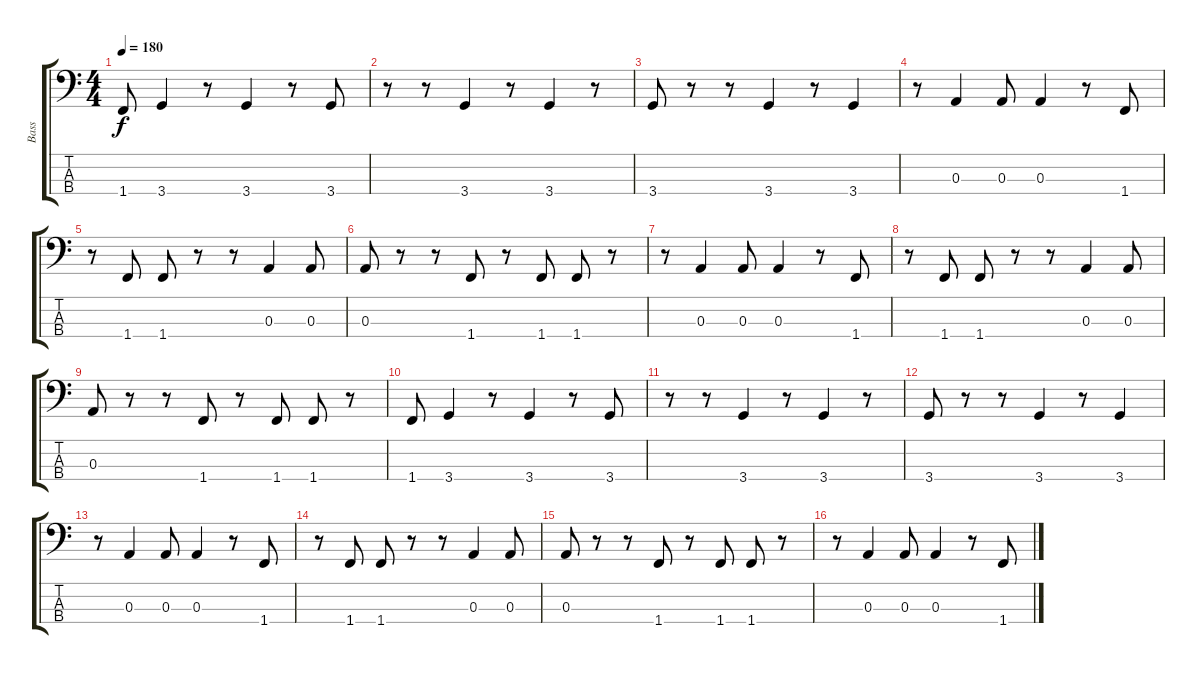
\track ("Bass" "Bass") {instrument electricbassfinger}
\staff {score tabs}
\tuning (G2 D2 A1 E1) {hide}
\ts (4 4)
\tempo 180
\clef f4
\ks c
1.4.8{dy f} 3.4.4 r.8 3.4.4 r.8 3.4.8 |
r.8 r.8 3.4.4 r.8 3.4.4 r.8 |
3.4.8 r.8 r.8 3.4.4 r.8 3.4.4 |
r.8 0.3.4 0.3.8 0.3.4 r.8 1.4.8 |
r.8 1.4.8 1.4.8 r.8 r.8 0.3.4 0.3.8 |
0.3.8 r.8 r.8 1.4.8 r.8 1.4.8 1.4.8 r.8 |
r.8 0.3.4 0.3.8 0.3.4 r.8 1.4.8 |
r.8 1.4.8 1.4.8 r.8 r.8 0.3.4 0.3.8 |
0.3.8 r.8 r.8 1.4.8 r.8 1.4.8 1.4.8 r.8 |
1.4.8 3.4.4 r.8 3.4.4 r.8 3.4.8 |
r.8 r.8 3.4.4 r.8 3.4.4 r.8 |
3.4.8 r.8 r.8 3.4.4 r.8 3.4.4 |
r.8 0.3.4 0.3.8 0.3.4 r.8 1.4.8 |
r.8 1.4.8 1.4.8 r.8 r.8 0.3.4 0.3.8 |
0.3.8 r.8 r.8 1.4.8 r.8 1.4.8 1.4.8 r.8 |
r.8 0.3.4 0.3.8 0.3.4 r.8 1.4.8
